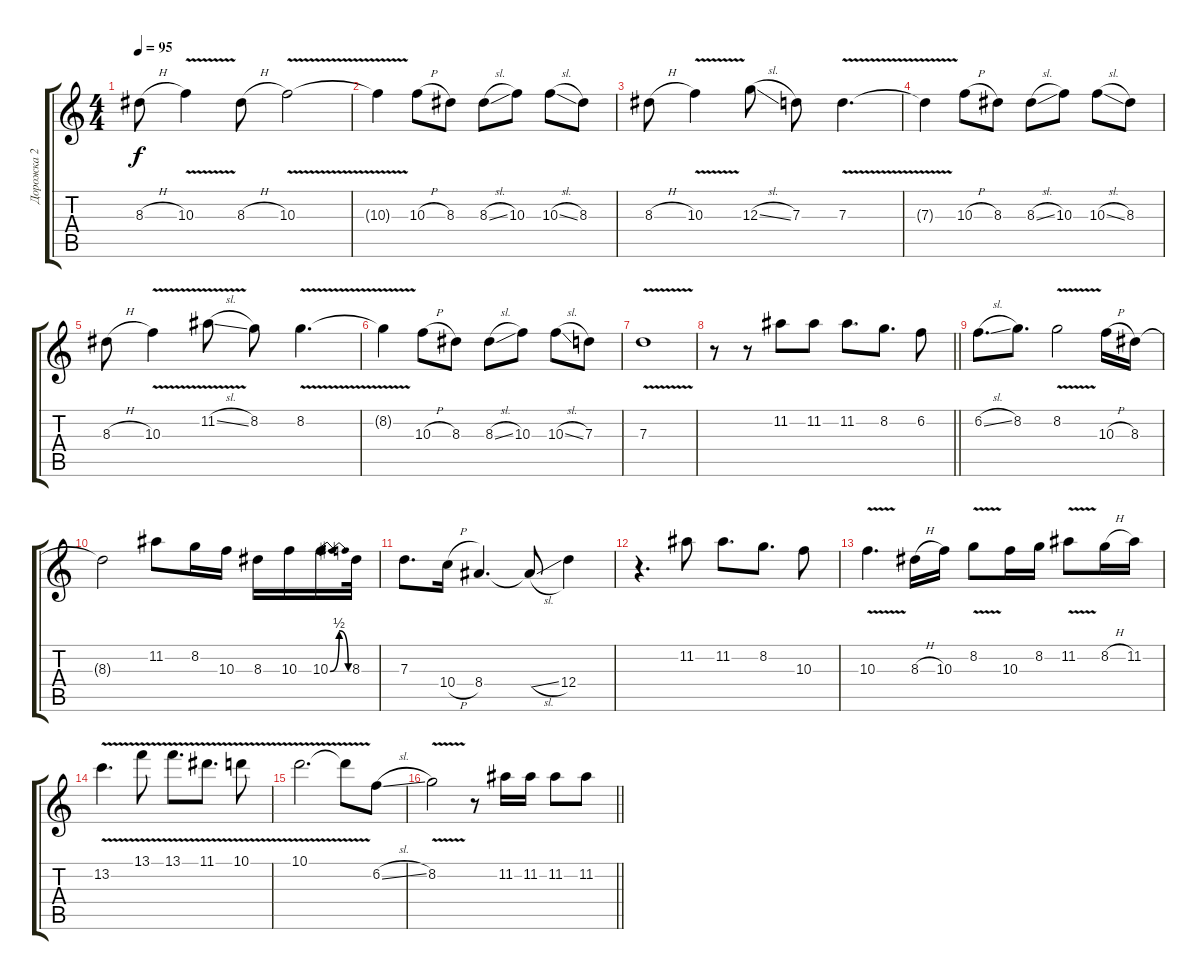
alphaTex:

\track ("Дорожка 2" "Дорожка 2") {instrument acousticguitarsteel}
\staff {score tabs}
\tuning (E4 B3 G3 D3 A2 E2) {hide}
\ts (4 4)
\tempo 95
\clef g2
\ks c
8.3{h}.8{dy f} 10.3{v}.4 8.3{h}.8 10.3{v}.2 |
10.3{t}.4 10.3{h}.8 8.3.8 8.3{sl}.8 10.3.8 10.3{sl}.8 8.3.8 |
8.3{h}.8 10.3{v}.4 12.3{sl}.8 7.3.8 7.3{v}.4{d} |
7.3{t}.4 10.3{h}.8 8.3.8 8.3{sl}.8 10.3.8 10.3{sl}.8 8.3.8 |
8.3{h}.8 10.3{v}.4 11.2{v sl}.8 8.2.8 8.2{v}.4{d} |
8.2{t}.4 10.3{h}.8 8.3.8 8.3{sl}.8 10.3.8 10.3{sl}.8 7.3.8 |
7.3{v}.1 |
\barLineRight lightlight
r.8 r.8 11.2.8 11.2.8 11.2.8{d} 8.2.8{d} 6.2.8 |
6.2{sl}.8{d} 8.2.8{d} 8.2{v}.2 10.3{h}.16 8.3.16 |
8.3{t}.2 11.2.8 8.2.16 10.3.16 8.3.16 10.3.16 10.3{be (bendrelease 0 0 30 2 30 2 60 0)}.16{d} 8.3.32 |
7.3.8{d} 10.4{h}.16 8.4.4{d} 8.4{sl t}.8 12.4.4 |
r.4{d} 11.2.8 11.2.8{d} 8.2.8{d} 10.3.8 |
10.3{v}.4{d} 8.3{h}.16 10.3.16 8.2{v}.8 10.3.16 8.2.16 11.2{v}.8 8.2{h}.16 11.2.16 |
13.2{v}.4{d} 13.1{v}.8 13.1{v}.8{d} 11.1{v}.8{d} 10.1{v}.8 |
10.1{v}.2{d} 10.1{t}.8 6.2{sl}.8 |
\barLineRight lightlight
8.2{v}.2 r.8 11.2.16 11.2.16 11.2.8 11.2.8
